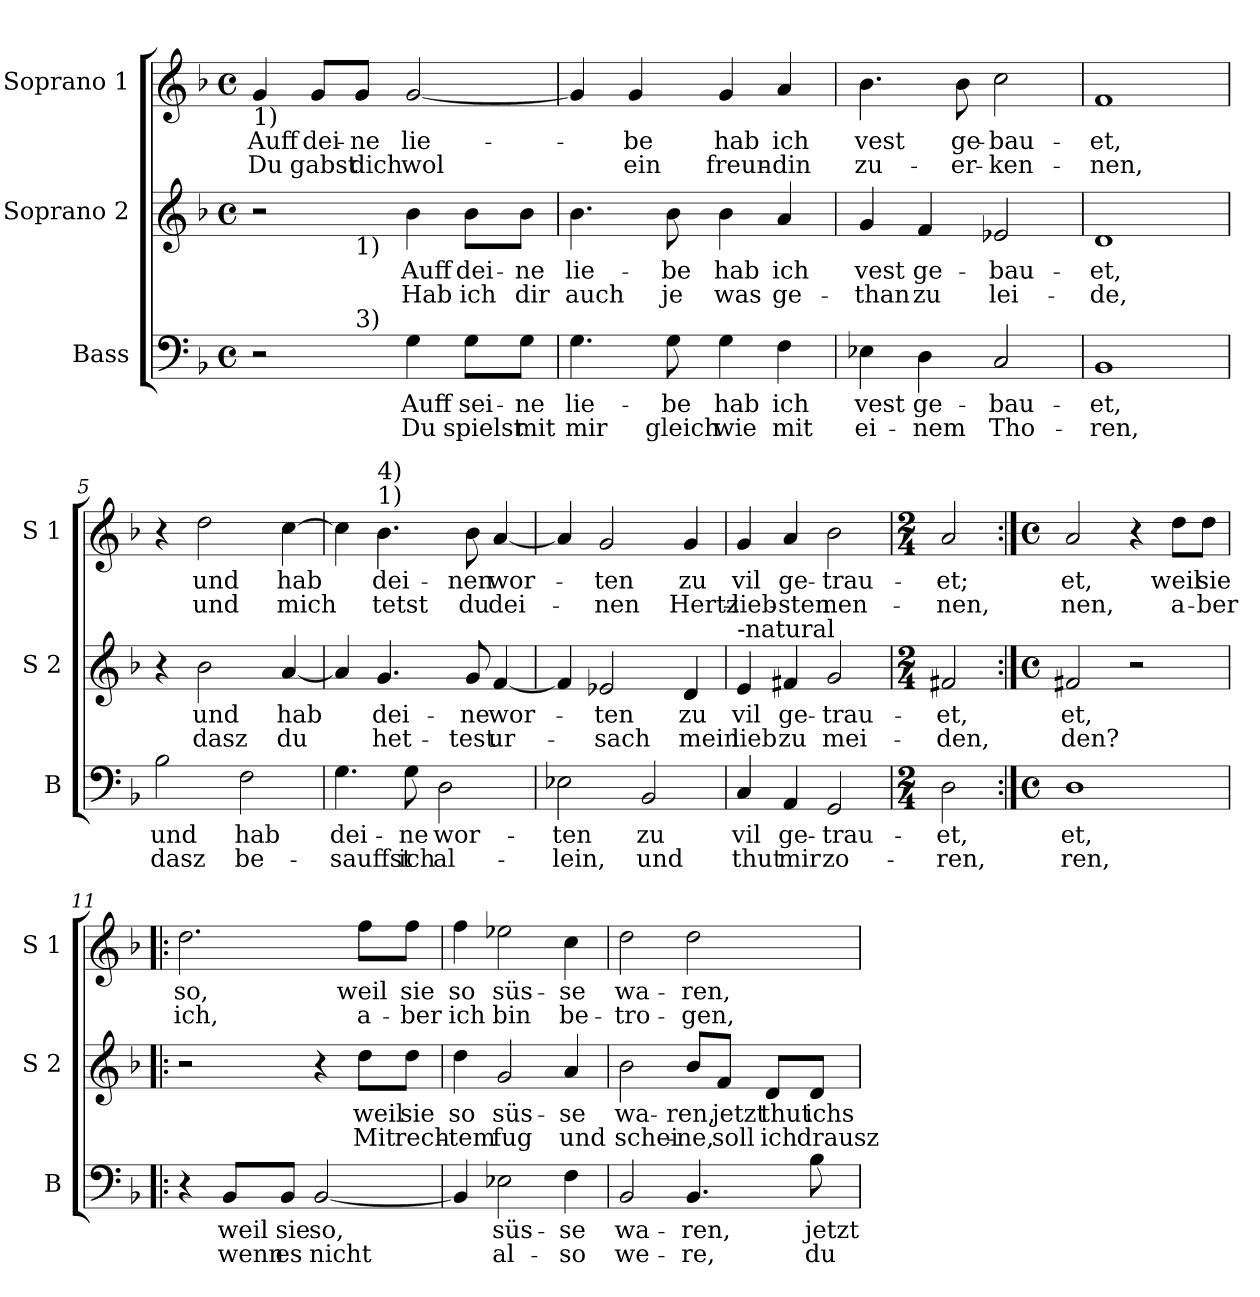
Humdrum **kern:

**kern	**text	**text	**kern	**text	**text	**kern	**text	**text
*part3	*part3	*part3	*part2	*part2	*part2	*part1	*part1	*part1
*staff3	*staff3	*staff3	*staff2	*staff2	*staff2	*staff1	*staff1	*staff1
*I"Bass	*	*	*I"Soprano 2	*	*	*I"Soprano 1	*	*
*I'B	*	*	*I'S 2	*	*	*I'S 1	*	*
*clefF4	*	*	*clefG2	*	*	*clefG2	*	*
*k[b-]	*	*	*k[b-]	*	*	*k[b-]	*	*
*F:	*	*	*F:	*	*	*F:	*	*
*M4/4	*	*	*M4/4	*	*	*M4/4	*	*
*met(c)	*	*	*met(c)	*	*	*met(c)	*	*
=1	=1	=1	=1	=1	=1	=1	=1	=1
!	!	!	!	!	!	!LO:TX:b:t=1)	!	!
!	!	!	!LO:TX:a:t=2)	!	!	!	!	!
!	!	!	!	!	!	!	!LO:LY:b	!LO:LY:b
*^	*	*	*^	*	*	*	*	*
2r	4.ryy	.	.	2r	4.ryy	.	.	4g/	Auff	Du
!	!	!	!	!	!	!	!	!	!LO:LY:b	!LO:LY:b
.	.	.	.	.	.	.	.	8g/L	dei-	gabst
!	!	!	!	!	!LO:TX:b:t=1)	!	!	!	!	!
!	!LO:TX:a:t=3)	!	!	!	!	!	!	!	!	!
!	!	!	!	!	!	!	!	!	!LO:LY:b	!LO:LY:b
.	2ryy	.	.	.	2ryy	.	.	8g/J	-ne	dich
!	!	!LO:LY:b	!LO:LY:b	!	!	!LO:LY:b	!LO:LY:b	!	!LO:LY:b	!LO:LY:b
4G\	.	Auff	Du	4b-\	.	Auff	Hab	[2g/	lie-	wol
!	!	!LO:LY:b	!LO:LY:b	!	!	!LO:LY:b	!LO:LY:b	!	!	!
8G\L	.	sei-	spielst	8b-\L	.	dei-	ich	.	.	.
!	!	!LO:LY:b	!LO:LY:b	!	!	!LO:LY:b	!LO:LY:b	!	!	!
8G\J	8ryy	-ne	mit	8b-\J	8ryy	-ne	dir	.	.	.
=2	=2	=2	=2	=2	=2	=2	=2	=2	=2	=2
!	!	!LO:LY:b	!LO:LY:b	!	!	!LO:LY:b	!LO:LY:b	!	!	!
*v	*v	*	*	*	*	*	*	*	*	*
*	*	*	*v	*v	*	*	*	*	*
4.G\	lie-	mir	4.b-\	lie-	auch	4g/]	.	.
!	!	!	!	!	!	!	!LO:LY:b	!LO:LY:b
.	.	.	.	.	.	4g/	-be	ein
!	!LO:LY:b	!LO:LY:b	!	!LO:LY:b	!LO:LY:b	!	!	!
8G\	-be	gleich	8b-\	-be	je	.	.	.
!	!LO:LY:b	!LO:LY:b	!	!LO:LY:b	!LO:LY:b	!	!LO:LY:b	!LO:LY:b
4G\	hab	wie	4b-\	hab	was	4g/	hab	freun-
!	!LO:LY:b	!LO:LY:b	!	!LO:LY:b	!LO:LY:b	!	!LO:LY:b	!LO:LY:b
4F\	ich	mit	4a/	ich	ge-	4a/	ich	-din
=3	=3	=3	=3	=3	=3	=3	=3	=3
!	!LO:LY:b	!LO:LY:b	!	!LO:LY:b	!LO:LY:b	!	!LO:LY:b	!LO:LY:b
4E-X\	vest	ei-	4g/	vest	-than	4.b-\	vest	zu-
!	!LO:LY:b	!LO:LY:b	!	!LO:LY:b	!LO:LY:b	!	!	!
4D\	ge-	-nem	4f/	ge-	zu	.	.	.
!	!	!	!	!	!	!	!LO:LY:b	!LO:LY:b
.	.	.	.	.	.	8b-\	ge-	-er-
!	!LO:LY:b	!LO:LY:b	!	!LO:LY:b	!LO:LY:b	!	!LO:LY:b	!LO:LY:b
2C/	-bau-	Tho-	2e-X/	-bau-	lei-	2cc\	-bau-	-ken-
=4	=4	=4	=4	=4	=4	=4	=4	=4
!	!LO:LY:b	!LO:LY:b	!	!LO:LY:b	!LO:LY:b	!	!LO:LY:b	!LO:LY:b
1BB-	-et,	-ren,	1d	-et,	-de,	1f	-et,	-nen,
!!LO:LB:g=z
=5	=5	=5	=5	=5	=5	=5	=5	=5
!	!LO:LY:b	!LO:LY:b	!	!	!	!	!	!
2B-\	und	dasz	4r	.	.	4r	.	.
!	!	!	!	!LO:LY:b	!LO:LY:b	!	!LO:LY:b	!LO:LY:b
.	.	.	2b-\	und	dasz	2dd\	und	und
!	!LO:LY:b	!LO:LY:b	!	!	!	!	!	!
2F\	hab	be-	.	.	.	.	.	.
!	!	!	!	!LO:LY:b	!LO:LY:b	!	!LO:LY:b	!LO:LY:b
.	.	.	[4a/	hab	du	[4cc\	hab	mich
=6	=6	=6	=6	=6	=6	=6	=6	=6
!	!LO:LY:b	!LO:LY:b	!	!	!	!	!	!
4.G\	dei-	-sauffst	4a/]	.	.	4cc\]	.	.
!	!	!	!	!	!	!LO:TX:a:t=1)	!	!
!	!	!	!	!	!	!LO:TX:a:t=4)	!	!
!	!	!	!	!LO:LY:b	!LO:LY:b	!	!LO:LY:b	!LO:LY:b
.	.	.	4.g/	dei-	het-	4.b-\	dei-	tetst
!	!LO:LY:b	!LO:LY:b	!	!	!	!	!	!
8G\	-ne	ich	.	.	.	.	.	.
!	!LO:LY:b	!LO:LY:b	!	!	!	!	!	!
2D\	wor-	al-	.	.	.	.	.	.
!	!	!	!	!LO:LY:b	!LO:LY:b	!	!LO:LY:b	!LO:LY:b
.	.	.	8g/	-ne	-test	8b-\	-nen	du
!	!	!	!	!LO:LY:b	!LO:LY:b	!	!LO:LY:b	!LO:LY:b
.	.	.	[4f/	wor-	ur-	[4a/	wor-	dei-
=7	=7	=7	=7	=7	=7	=7	=7	=7
!	!LO:LY:b	!LO:LY:b	!	!	!	!	!	!
2E-X\	-ten	-lein,	4f/]	.	.	4a/]	.	.
!	!	!	!	!LO:LY:b	!LO:LY:b	!	!LO:LY:b	!LO:LY:b
.	.	.	2e-X/	-ten	-sach	2g/	-ten	-nen
!	!LO:LY:b	!LO:LY:b	!	!	!	!	!	!
2BB-/	zu	und	.	.	.	.	.	.
!	!	!	!	!LO:LY:b	!LO:LY:b	!	!LO:LY:b	!LO:LY:b
.	.	.	4d/	zu	mein	4g/	zu	Hertz-
=8	=8	=8	=8	=8	=8	=8	=8	=8
!	!	!	!LO:TX:a:t=-natural	!	!	!	!	!
!	!LO:LY:b	!LO:LY:b	!	!LO:LY:b	!LO:LY:b	!	!LO:LY:b	!LO:LY:b
4C/	vil	thut	4e/	vil	lieb	4g/	vil	-lieb-
!	!LO:LY:b	!LO:LY:b	!	!LO:LY:b	!LO:LY:b	!	!LO:LY:b	!LO:LY:b
4AA/	ge-	mir	4f#X/	ge-	zu	4a/	ge-	-sten
!	!LO:LY:b	!LO:LY:b	!	!LO:LY:b	!LO:LY:b	!	!LO:LY:b	!LO:LY:b
2GG/	-trau-	zo-	2g/	-trau-	mei-	2b-\	-trau-	nen-
=9	=9	=9	=9	=9	=9	=9	=9	=9
*M2/4	*	*	*M2/4	*	*	*M2/4	*	*
!	!LO:LY:b	!LO:LY:b	!	!LO:LY:b	!LO:LY:b	!	!LO:LY:b	!LO:LY:b
2D\	-et,	-ren,	2f#X/	-et,	-den,	2a/	-et;	-nen,
!!LO:PB:g=z
=10:|!	=10:|!	=10:|!	=10:|!	=10:|!	=10:|!	=10:|!	=10:|!	=10:|!
*M4/4	*	*	*M4/4	*	*	*M4/4	*	*
*met(c)	*	*	*met(c)	*	*	*met(c)	*	*
!	!LO:LY:b	!LO:LY:b	!	!LO:LY:b	!LO:LY:b	!	!LO:LY:b	!LO:LY:b
1D	et,	ren,	2f#X/	et,	den?	2a/	et,	nen,
.	.	.	2r	.	.	4r	.	.
!	!	!	!	!	!	!	!LO:LY:b	!LO:LY:b
.	.	.	.	.	.	8dd\L	weil	a-
!	!	!	!	!	!	!	!LO:LY:b	!LO:LY:b
.	.	.	.	.	.	8dd\J	sie	-ber
=11!|:	=11!|:	=11!|:	=11!|:	=11!|:	=11!|:	=11!|:	=11!|:	=11!|:
!	!	!	!	!	!	!	!LO:LY:b	!LO:LY:b
4r	.	.	2r	.	.	2.dd\	so,	ich,
!	!LO:LY:b	!LO:LY:b	!	!	!	!	!	!
8BB-/L	weil	wenn	.	.	.	.	.	.
!	!LO:LY:b	!LO:LY:b	!	!	!	!	!	!
8BB-/J	sie	es	.	.	.	.	.	.
!	!LO:LY:b	!LO:LY:b	!	!	!	!	!	!
[2BB-/	so,	nicht	4r	.	.	.	.	.
!	!	!	!	!LO:LY:b	!LO:LY:b	!	!LO:LY:b	!LO:LY:b
.	.	.	8dd\L	weil	Mit	8ff\L	weil	a-
!	!	!	!	!LO:LY:b	!LO:LY:b	!	!LO:LY:b	!LO:LY:b
.	.	.	8dd\J	sie	rech-	8ff\J	sie	-ber
=12	=12	=12	=12	=12	=12	=12	=12	=12
!	!	!	!	!LO:LY:b	!LO:LY:b	!	!LO:LY:b	!LO:LY:b
4BB-/]	.	.	4dd\	so	-tem	4ff\	so	ich
!	!LO:LY:b	!LO:LY:b	!	!LO:LY:b	!LO:LY:b	!	!LO:LY:b	!LO:LY:b
2E-X\	süs-	al-	2g/	süs-	fug	2ee-X\	süs-	bin
!	!LO:LY:b	!LO:LY:b	!	!LO:LY:b	!LO:LY:b	!	!LO:LY:b	!LO:LY:b
4F\	-se	-so	4a/	-se	und	4cc\	-se	be-
=13	=13	=13	=13	=13	=13	=13	=13	=13
!	!LO:LY:b	!LO:LY:b	!	!LO:LY:b	!LO:LY:b	!	!LO:LY:b	!LO:LY:b
2BB-/	wa-	we-	2b-\	wa-	schei-	2dd\	wa-	-tro-
!	!LO:LY:b	!LO:LY:b	!	!LO:LY:b	!LO:LY:b	!	!LO:LY:b	!LO:LY:b
4.BB-/	-ren,	-re,	8b-/L	-ren,	-ne,	2dd\	-ren,	-gen,
!	!	!	!	!LO:LY:b	!LO:LY:b	!	!	!
.	.	.	8f/J	jetzt	soll	.	.	.
!	!	!	!	!LO:LY:b	!LO:LY:b	!	!	!
.	.	.	8d/L	thut	ich	.	.	.
!	!LO:LY:b	!LO:LY:b	!	!LO:LY:b	!LO:LY:b	!	!	!
8B-\	jetzt	du	8d/J	ichs	drausz	.	.	.
=	=	=	=	=	=	=	=	=
*-	*-	*-	*-	*-	*-	*-	*-	*-
